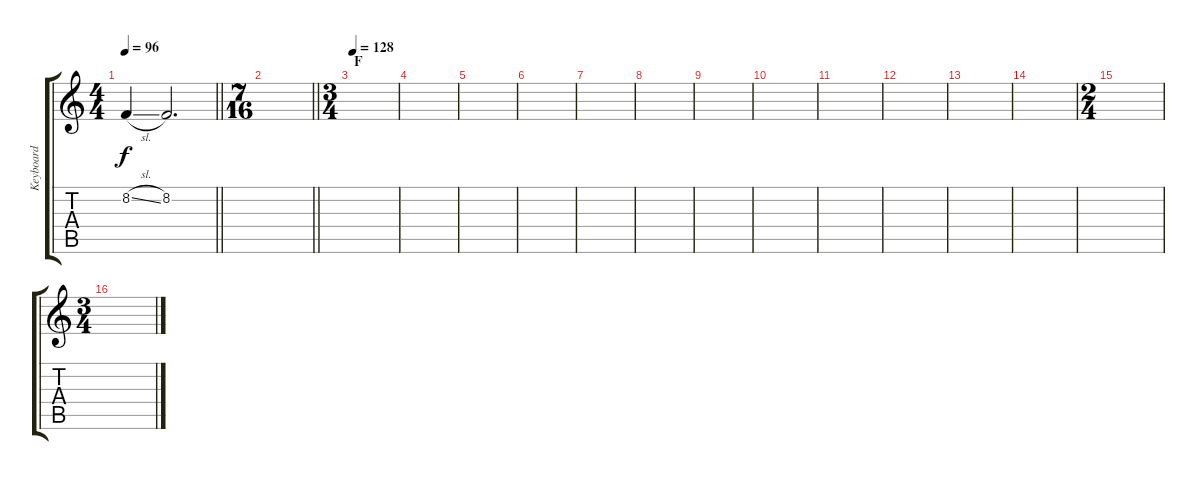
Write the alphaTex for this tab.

\track ("Keyboard" "Keyboard") {instrument lead2sawtooth}
\staff {score tabs}
\tuning (D4 A3 F3 C3 G2 C2) {hide}
\ts (4 4)
\tempo 96
\clef g2
\barLineRight lightlight
\ks c
8.2{sl}.4{dy f} 8.2.2{d} |
\ts (7 16)
\barLineRight lightlight
|
\ts (3 4)
\section ("" "F")
\tempo 128
|
|
|
|
|
|
|
|
|
|
|
|
\ts (2 4)
|
\ts (3 4)
